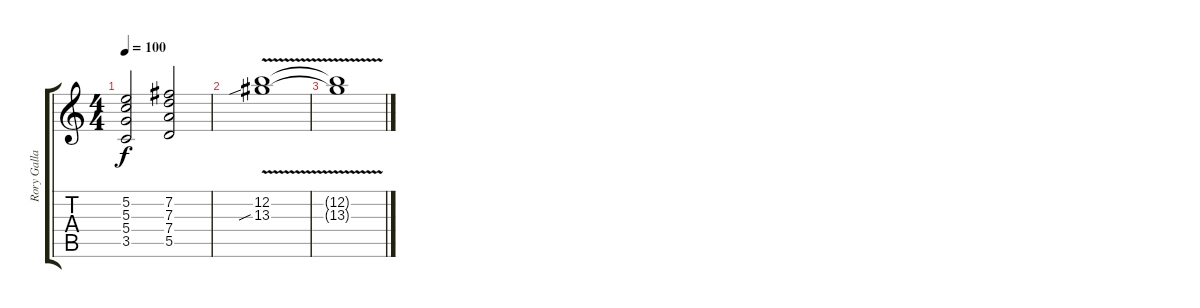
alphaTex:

\track ("Rory Gallagher (Rhythm + Solo)" "Rory Galla") {instrument electricguitarclean}
\staff {score tabs}
\tuning (E4 B3 G3 D3 A2 E2) {hide}
\ts (4 4)
\tempo 100
\clef g2
\ks c
(5.2 5.3 5.4 3.5).2{dy f} (7.2 7.3 7.4 5.5).2 |
(12.2{v} 13.3{sib}).1{volume 0} |
(12.2{t} 13.3{t}).1
